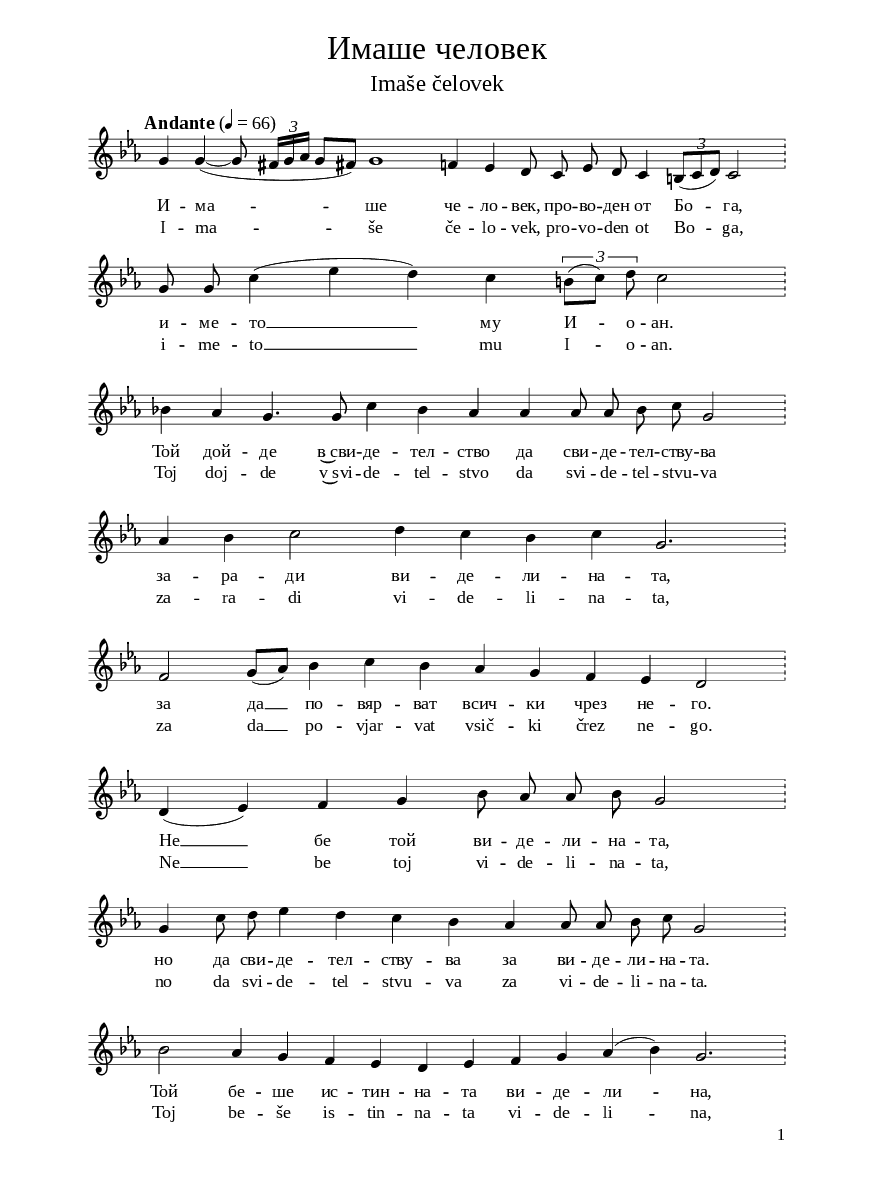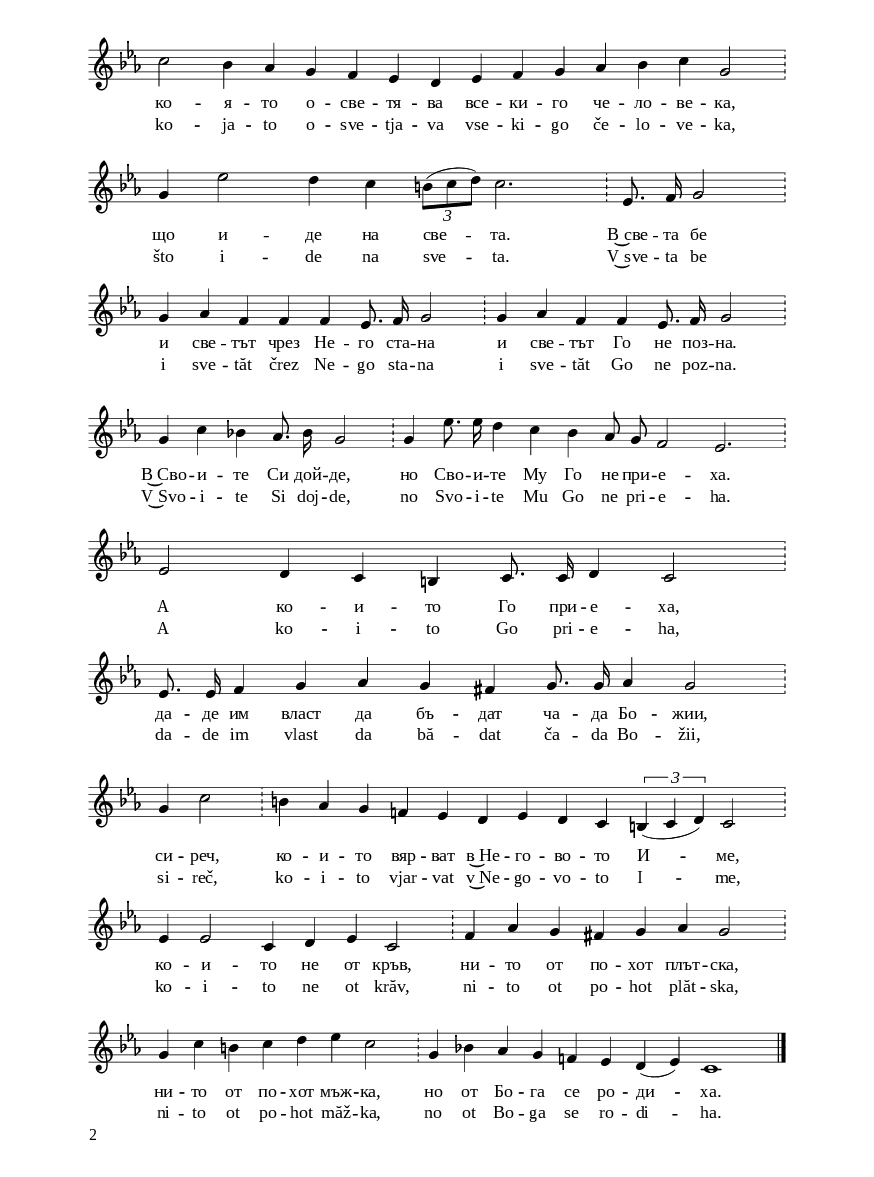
\version "2.24.4"

% include paper part and global functions
\include "include/globals.ily"

\bookpart {


  \label #'ref083_3
  \tocItem \markup "Имаше человек – Imaše čelovek"
    \paper {
    print-all-headers = ##t
    print-page-number = ##t
    print-first-page-number = ##t

    % put page numbers on the bottom
    oddHeaderMarkup = \markup ""
    evenHeaderMarkup = \markup ""
    oddFooterMarkup = \markup
    \fill-line {
      ""
      \if \should-print-page-number \fromproperty #'page:page-number-string
    }
    evenFooterMarkup = \markup
    \fill-line {
      \if \should-print-page-number \fromproperty #'page:page-number-string
      ""
    }

    left-margin = 1.5\cm
    right-margin = 1.5\cm
    top-margin = 1.2\cm
    bottom-margin = 1.0\cm
    ragged-bottom = ##t % do not spread the staves to fill the whole vertical space

    % change distance between staves
    system-system-spacing =
    #'((basic-distance . 19)
       (minimum-distance . 8)
       (padding . 2)
       (stretchability . 12))
  }

  \header {
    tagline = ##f
  }
  \score {
    \include "include/score-layout.ily"

    \new Voice \absolute {
      \clef treble
      \key c \minor
      \omit Score.TimeSignature
      \cadenzaOn % allows custom bar lines
      \tempoFunc "Andante" 4 "66"

      \autoBeamOff
      g'4  g' ( ~ g'8 \times 2/3  { fis'16 [g'16 as'] } g'8 [ fis'!] ) g'1 f'4 es' d'8 c' es' d'

      c'4  \times 2/3  { b8 ( [c' d'8] )  } c'2 \bar"!" \break

      g'8 g' c''4 ( es'' d'' ) \tupletUp c''4 \tuplet 3/2 { b'8 ([ c''] ) d''8 } c''2  \tupletNeutral \bar "!" \break

      bes'4 as' g'4. g'8 c''4 bes' as' as' as'8 as' bes' c'' g'2 \bar"!" \break

      as'4 bes' c''2 d''4 c'' bes' c'' g'2.  \bar"!" \break

      f'2 g'8 [( as' )] bes'4 c'' bes' as'4 g' f' es' d'2 \bar"!" \break

      d'4 ( es' ) f' g' bes'8 as' as' bes' g'2 \bar"!" \break

      g'4 c''8 d'' es''4 d'' c'' bes' as'4 as'8 as' bes' c'' g'2 \bar"!" \break

      bes'2 as'4 g' f'4 es' d' es' f'4 g' as' ( bes' ) g'2. \bar"!" \break

      c''2 bes'4 as' g'4 f' es' d' es'4 f' g' as' bes' c'' g'2 \bar"!" \break

      g'4 es''2 d''4 c''4  \times 2/3  { b'8 ( [c'' d''8] ) }  c''2. \bar"!"  es'8. f'16 \noBeam g'2 \bar"!" \break

      g'4 as' f'4 f' f' es'8. f'16 g'2 \bar"!" g'4 as' f'4 f' es'8. f'16 g'2 \bar"!" \break

      g'4 c'' bes' as'8. bes'16 g'2 \bar"!" g'4 es''8. es''16 d''4 c'' bes' as'8 g' f'2 es'2. \bar"!" \break

      es'2 d'4 c' b! c'8. c'16 d'4 c'2 \bar"!" \break

      es'8. es'16 f'4 g' as'4 g' fis' g'8. g'16 \noBeam as'4 g'2  \bar"!" \break

      g'4 c''2 \bar"!" b'4  as'4 g' f' es' d'4 es' d' c'  \times 2/3  {
        b!4 ( c'4 d' )
      } c'2  \bar"!" \break

      es'4 es'2 c'4 d'4 es' c'2  \bar"!" f'4 as' g'  fis'4 g' as' g'2  \bar"!" \break

      g'4 c'' b'! c'' d'' es''4 c''2 \bar"!" g'4 bes' as' g' f' es'd'4 ( es' ) c'1 \bar "|."

    }


    \addlyrics {
      И -- ма --
      ше че -- ло -- век, про -- во -- ден от Бо --
      га, и -- ме -- то __ му И -- о -- ан. Той дой --
      де в~сви -- де -- тел -- ство да сви -- де -- тел
      -- ству -- ва за -- ра -- ди ви -- де -- ли -- на
      -- та, за да __ по -- вяр -- ват всич -- ки чрез не
      -- го. Не __ бе той ви -- де -- ли -- на -- та, но
      да сви -- де -- тел -- ству -- ва за ви -- де --
      ли -- на -- та. Той бе -- ше ис -- тин -- на --
      та ви -- де -- ли -- на, ко -- я -- то о -- све
      -- тя -- ва все -- ки -- го че -- ло -- ве -- ка,
      що и -- де на све -- та. В~све -- та бе и све
      -- тът чрез Не -- го ста -- на и све -- тът Го
      не поз -- на. В~Сво -- и -- те Си дой -- де, но
      Сво -- и -- те Му Го не при -- е -- ха. А ко
      -- и -- то Го при -- е -- ха, да -- де им власт
      да бъ -- дат ча -- да Бо -- жии, си -- реч, ко
      -- и -- то вяр -- ват в~Не -- го -- во -- то И --
      ме, ко -- и -- то не от кръв, ни -- то от по
      -- хот плът -- ска, ни -- то от по -- хот мъж --
      ка, но от Бо -- га се ро -- ди -- ха.}
      \addlyrics {
        I -- ma --
        še če -- lo -- vek, pro -- vo -- den ot Bo --
        ga, i -- me -- to __ mu I -- o -- an. Toj doj --
        de v~svi -- de -- tel -- stvo da svi -- de -- tel
        -- stvu -- va za -- ra -- di vi -- de -- li -- na
        -- ta, za da __ po -- vjar -- vat vsič -- ki črez ne
        -- go. Ne __ be toj vi -- de -- li -- na -- ta, no
        da svi -- de -- tel -- stvu -- va za vi -- de --
        li -- na -- ta. Toj be -- še is -- tin -- na --
        ta vi -- de -- li -- na, ko -- ja -- to o -- sve
        -- tja -- va vse -- ki -- go če -- lo -- ve -- ka,
        što i -- de na sve -- ta. V~sve -- ta be i sve
        -- tăt črez Ne -- go sta -- na i sve -- tăt Go
        ne poz -- na. V~Svo -- i -- te Si doj -- de, no
        Svo -- i -- te Mu Go ne pri -- e -- ha. A ko
        -- i -- to Go pri -- e -- ha, da -- de im vlast
        da bă -- dat ča -- da Bo -- žii, si -- reč, ko
        -- i -- to vjar -- vat v~Ne -- go -- vo -- to I --
        me, ko -- i -- to ne ot krăv, ni -- to ot po
        -- hot plăt -- ska, ni -- to ot po -- hot măž --
        ka, no ot Bo -- ga se ro -- di -- ha.}

        \header {
          title = \titleFunc "Имаше человек" "Imaše čelovek"
        }

        \midi{}

      } % score

      \pageBreak

      % include foreign translation(s) of the song
      \version "2.24.4"

\markup \fill-line { \fontsize #deTitleFontSize "Da war ein Mensch" }

\markup \null
\markup \null

\markup \abs-fontsize #10 {
      \fill-line {
  \override #`(baseline-skip . ,deCoupletBaselineSkip)

  \column {


    \line { " " Da war ein Mensch, von Gott gesandt,  }

    \line { " " sein Name: Johannes. }

    \line { " " Dieser kam zum Zeugnis,  }

    \line { " " dass er zeugte von dem Licht, }

    \line { " " damit alle durch ihn glaubten. }

    \line { " " Er war nicht das Licht,  }

    \line { " " sondern er kam, dass er zeugte von dem Licht. }

    \line { " " Er war das wahrhaftige Licht,  }

    \line { " " das jeden Menschen erleuchtet, }

    \line { " " der in die Welt kommt. }

    \line { " " Er war in der Welt }

    \line { " " und die Welt wurde durch ihn }

    \line { " " und die Welt kannte ihn nicht. }

    \line { " " Er kam in das Seine }

    \line { " " und die Seinen nahmen ihn nicht an; }

    \line { " " so viele ihn aber aufnahmen, denen gab er Macht, }

    \line { " " Kinder Gottes zu werden, }

    \line { " " denen, die an seinen Namen glauben; }

    \line { " " die nicht aus Geblüt,  }

    \line { " " auch nicht aus dem Willen des Fleisches,  }

    \line { " " auch nicht aus dem Willen des Mannes,  }

    \line { " " sondern aus Gott geboren sind.  }
  }
  }
}
%}










%---------------------------------------------------------------------


    } % bookpart